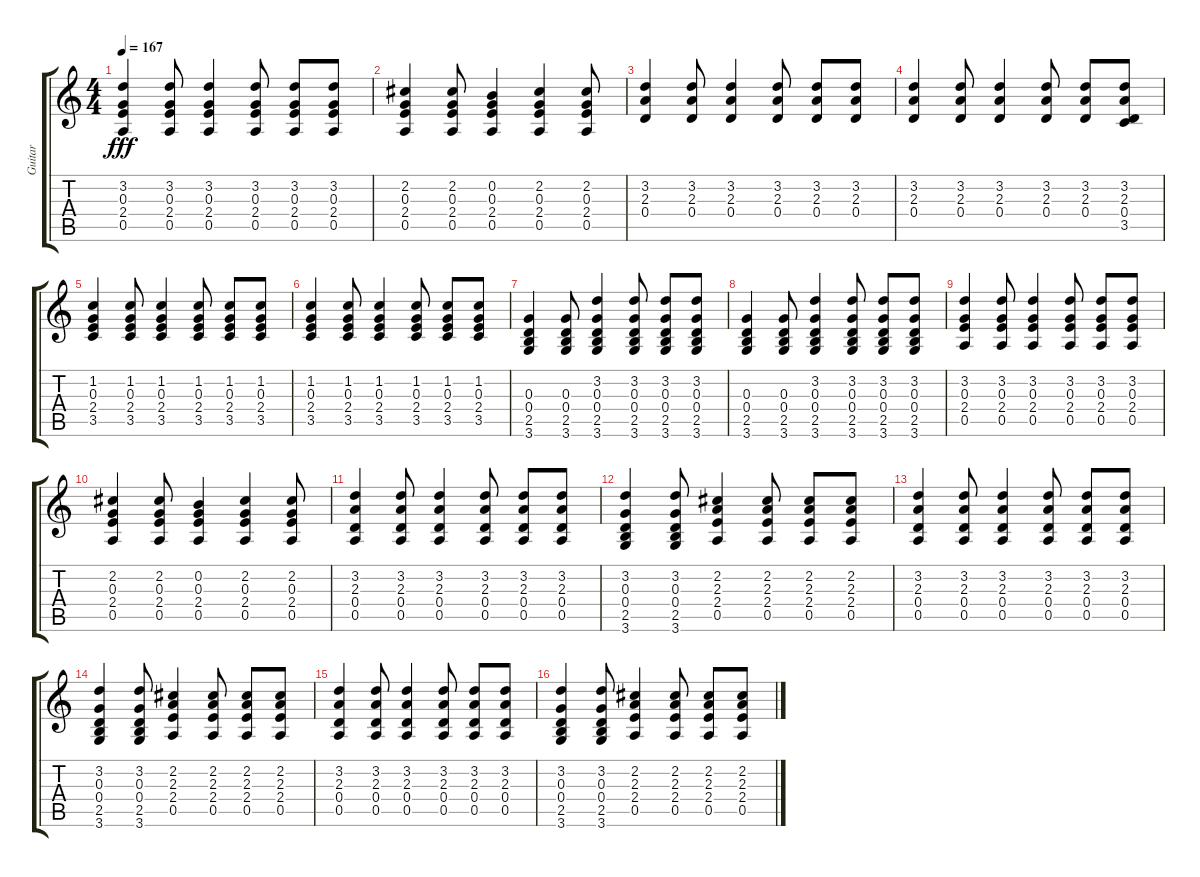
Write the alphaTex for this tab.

\track ("Guitar" "Guitar") {instrument electricguitarclean}
\staff {score tabs}
\tuning (E4 B3 G3 D3 A2 E2) {hide}
\ts (4 4)
\tempo 167
\clef g2
\ks c
(3.2 0.3 2.4 0.5).4{dy fff} (3.2 0.3 2.4 0.5).8 (3.2 0.3 2.4 0.5).4 (3.2 0.3 2.4 0.5).8 (3.2 0.3 2.4 0.5).8 (3.2 0.3 2.4 0.5).8 |
(2.2 0.3 2.4 0.5).4 (2.2 0.3 2.4 0.5).8 (0.2 0.3 2.4 0.5).4 (2.2 0.3 2.4 0.5).4 (2.2 0.3 2.4 0.5).8 |
(3.2 2.3 0.4).4 (3.2 2.3 0.4).8 (3.2 2.3 0.4).4 (3.2 2.3 0.4).8 (3.2 2.3 0.4).8 (3.2 2.3 0.4).8 |
(3.2 2.3 0.4).4 (3.2 2.3 0.4).8 (3.2 2.3 0.4).4 (3.2 2.3 0.4).8 (3.2 2.3 0.4).8 (3.2 2.3 0.4 3.5).8 |
(1.2 0.3 2.4 3.5).4 (1.2 0.3 2.4 3.5).8 (1.2 0.3 2.4 3.5).4 (1.2 0.3 2.4 3.5).8 (1.2 0.3 2.4 3.5).8 (1.2 0.3 2.4 3.5).8 |
(1.2 0.3 2.4 3.5).4 (1.2 0.3 2.4 3.5).8 (1.2 0.3 2.4 3.5).4 (1.2 0.3 2.4 3.5).8 (1.2 0.3 2.4 3.5).8 (1.2 0.3 2.4 3.5).8 |
(0.3 0.4 2.5 3.6).4 (0.3 0.4 2.5 3.6).8 (3.2 0.3 0.4 2.5 3.6).4 (3.2 0.3 0.4 2.5 3.6).8 (3.2 0.3 0.4 2.5 3.6).8 (3.2 0.3 0.4 2.5 3.6).8 |
(0.3 0.4 2.5 3.6).4 (0.3 0.4 2.5 3.6).8 (3.2 0.3 0.4 2.5 3.6).4 (3.2 0.3 0.4 2.5 3.6).8 (3.2 0.3 0.4 2.5 3.6).8 (3.2 0.3 0.4 2.5 3.6).8 |
(3.2 0.3 2.4 0.5).4 (3.2 0.3 2.4 0.5).8 (3.2 0.3 2.4 0.5).4 (3.2 0.3 2.4 0.5).8 (3.2 0.3 2.4 0.5).8 (3.2 0.3 2.4 0.5).8 |
(2.2 0.3 2.4 0.5).4 (2.2 0.3 2.4 0.5).8 (0.2 0.3 2.4 0.5).4 (2.2 0.3 2.4 0.5).4 (2.2 0.3 2.4 0.5).8 |
(3.2 2.3 0.4 0.5).4 (3.2 2.3 0.4 0.5).8 (3.2 2.3 0.4 0.5).4 (3.2 2.3 0.4 0.5).8 (3.2 2.3 0.4 0.5).8 (3.2 2.3 0.4 0.5).8 |
(3.2 0.3 0.4 2.5 3.6).4 (3.2 0.3 0.4 2.5 3.6).8 (2.2 2.3 2.4 0.5).4 (2.2 2.3 2.4 0.5).8 (2.2 2.3 2.4 0.5).8 (2.2 2.3 2.4 0.5).8 |
(3.2 2.3 0.4 0.5).4 (3.2 2.3 0.4 0.5).8 (3.2 2.3 0.4 0.5).4 (3.2 2.3 0.4 0.5).8 (3.2 2.3 0.4 0.5).8 (3.2 2.3 0.4 0.5).8 |
(3.2 0.3 0.4 2.5 3.6).4 (3.2 0.3 0.4 2.5 3.6).8 (2.2 2.3 2.4 0.5).4 (2.2 2.3 2.4 0.5).8 (2.2 2.3 2.4 0.5).8 (2.2 2.3 2.4 0.5).8 |
(3.2 2.3 0.4 0.5).4 (3.2 2.3 0.4 0.5).8 (3.2 2.3 0.4 0.5).4 (3.2 2.3 0.4 0.5).8 (3.2 2.3 0.4 0.5).8 (3.2 2.3 0.4 0.5).8 |
(3.2 0.3 0.4 2.5 3.6).4 (3.2 0.3 0.4 2.5 3.6).8 (2.2 2.3 2.4 0.5).4 (2.2 2.3 2.4 0.5).8 (2.2 2.3 2.4 0.5).8 (2.2 2.3 2.4 0.5).8
